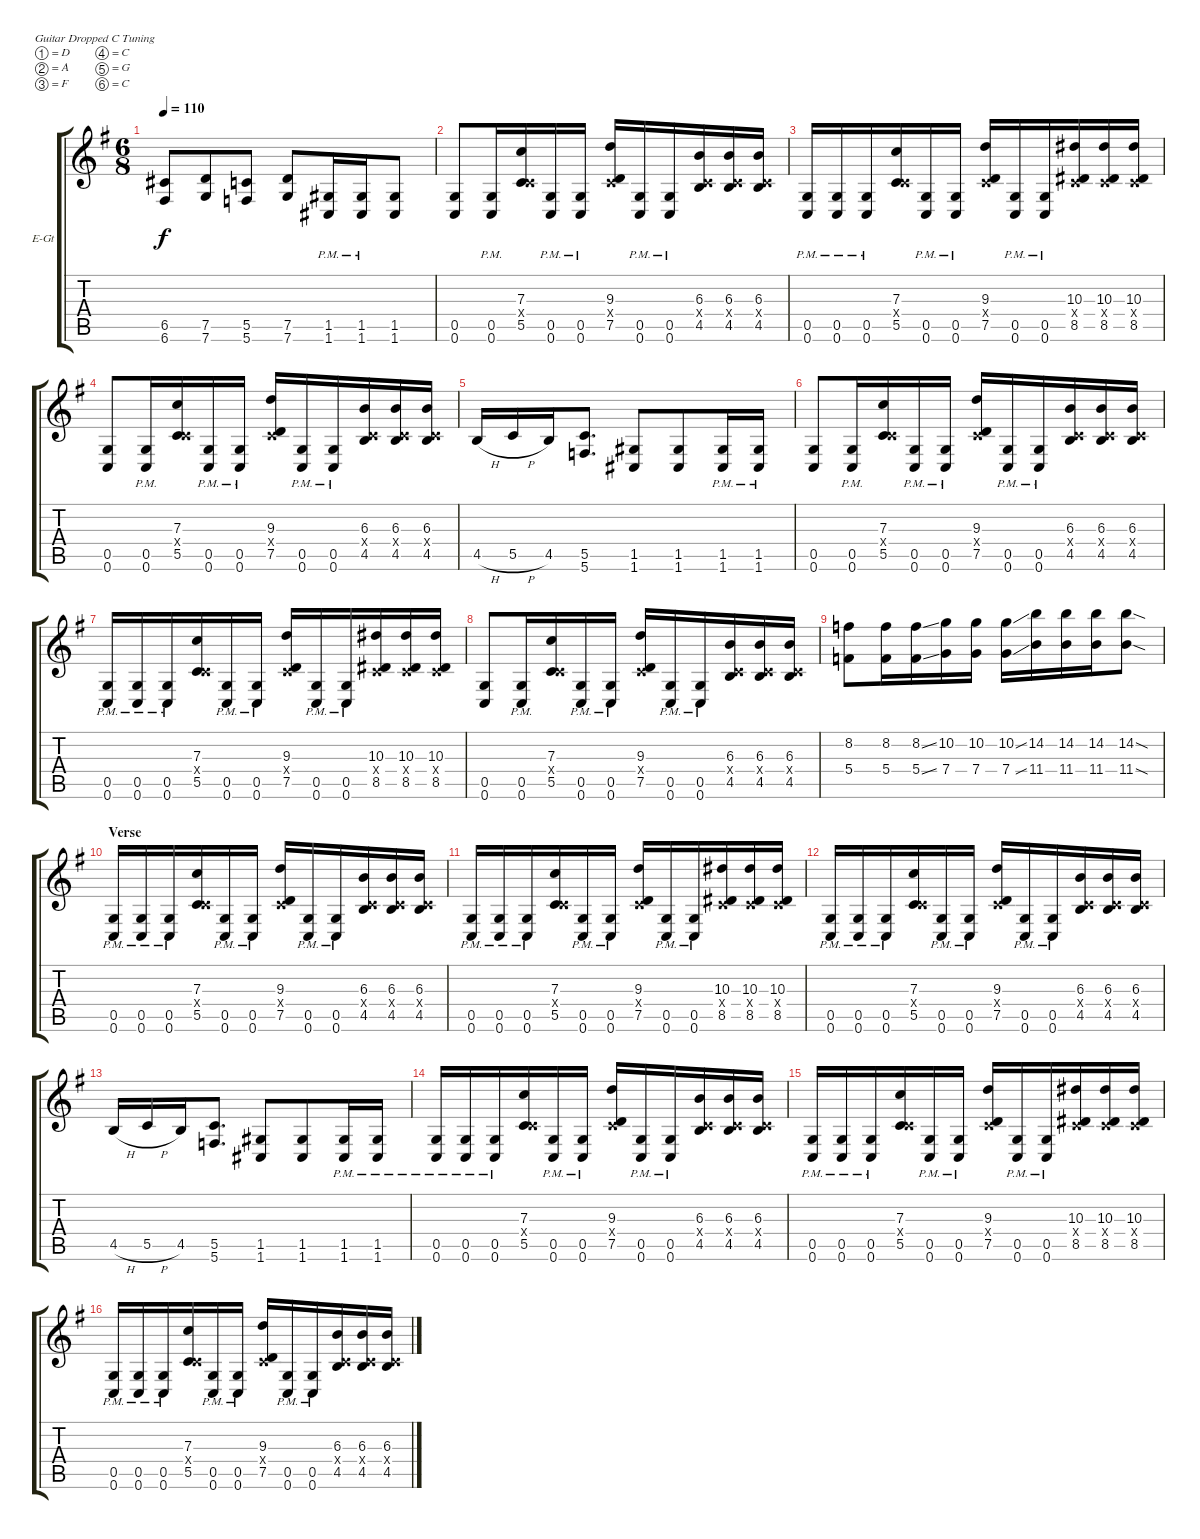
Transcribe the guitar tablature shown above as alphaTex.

\bracketExtendMode groupsimilarinstruments
\firstSystemTrackNameOrientation horizontal
\otherSystemsTrackNameOrientation horizontal
\track ("Electric Guitar 2" "E-Gt") {instrument distortionguitar}
\staff {score tabs}
\tuning (D4 A3 F3 C3 G2 C2)
\ts (6 8)
\tempo 110
\clef g2
\ks eminor
(6.6 6.5).8{dy f} (7.6 7.5).8 (5.6 5.5).8 (7.5 7.6).8 (1.6{pm} 1.5{pm}).16 (1.6{pm} 1.5{pm}).16 (1.5 1.6).8 |
(0.6 0.5).8 (0.6{pm} 0.5{pm}).16 (5.5 7.3 0.4{x}).16 (0.6{pm} 0.5{pm}).16 (0.6{pm} 0.5{pm}).16 (7.5 9.3 0.4{x}).16 (0.6{pm} 0.5{pm}).16 (0.6{pm} 0.5{pm}).16 (4.5 6.3 0.4{x}).16 (4.5 6.3 0.4{x}).16 (4.5 6.3 0.4{x}).16 |
(0.6{pm} 0.5{pm}).16 (0.6{pm} 0.5{pm}).16 (0.6{pm} 0.5{pm}).16 (5.5 7.3 0.4{x}).16 (0.6{pm} 0.5{pm}).16 (0.6{pm} 0.5{pm}).16 (7.5 9.3 0.4{x}).16 (0.6{pm} 0.5{pm}).16 (0.6{pm} 0.5{pm}).16 (8.5 10.3 0.4{x}).16 (8.5 10.3 0.4{x}).16 (8.5 10.3 0.4{x}).16 |
(0.6 0.5).8 (0.6{pm} 0.5{pm}).16 (5.5 7.3 0.4{x}).16 (0.6{pm} 0.5{pm}).16 (0.6{pm} 0.5{pm}).16 (7.5 9.3 0.4{x}).16 (0.6{pm} 0.5{pm}).16 (0.6{pm} 0.5{pm}).16 (4.5 6.3 0.4{x}).16 (4.5 6.3 0.4{x}).16 (4.5 6.3 0.4{x}).16 |
4.5{h}.16 5.5{h}.16 4.5.16 (5.6 5.5).8{d} (1.6 1.5).8 (1.6 1.5).8 (1.5{pm} 1.6{pm}).16 (1.6{pm} 1.5{pm}).16 |
(0.6 0.5).8 (0.6{pm} 0.5{pm}).16 (5.5 7.3 0.4{x}).16 (0.6{pm} 0.5{pm}).16 (0.6{pm} 0.5{pm}).16 (7.5 9.3 0.4{x}).16 (0.6{pm} 0.5{pm}).16 (0.6{pm} 0.5{pm}).16 (4.5 6.3 0.4{x}).16 (4.5 6.3 0.4{x}).16 (4.5 6.3 0.4{x}).16 |
(0.6{pm} 0.5{pm}).16 (0.6{pm} 0.5{pm}).16 (0.6{pm} 0.5{pm}).16 (5.5 7.3 0.4{x}).16 (0.6{pm} 0.5{pm}).16 (0.6{pm} 0.5{pm}).16 (7.5 9.3 0.4{x}).16 (0.6{pm} 0.5{pm}).16 (0.6{pm} 0.5{pm}).16 (8.5 10.3 0.4{x}).16 (8.5 10.3 0.4{x}).16 (8.5 10.3 0.4{x}).16 |
(0.6 0.5).8 (0.6{pm} 0.5{pm}).16 (5.5 7.3 0.4{x}).16 (0.6{pm} 0.5{pm}).16 (0.6{pm} 0.5{pm}).16 (7.5 9.3 0.4{x}).16 (0.6{pm} 0.5{pm}).16 (0.6{pm} 0.5{pm}).16 (4.5 6.3 0.4{x}).16 (4.5 6.3 0.4{x}).16 (4.5 6.3 0.4{x}).16 |
(5.4 8.2).8 (8.2 5.4).16 (5.4{ss} 8.2{ss}).16 (7.4 10.2).16 (10.2 7.4).16 (7.4{ss} 10.2{ss}).16 (11.4 14.2).16 (11.4 14.2).16 (11.4 14.2).16 (11.4{sod} 14.2{sod}).8 |
\section ("" "Verse")
(0.6{pm} 0.5{pm}).16 (0.6{pm} 0.5{pm}).16 (0.6{pm} 0.5{pm}).16 (5.5 7.3 0.4{x}).16 (0.6{pm} 0.5{pm}).16 (0.6{pm} 0.5{pm}).16 (7.5 9.3 0.4{x}).16 (0.6{pm} 0.5{pm}).16 (0.6{pm} 0.5{pm}).16 (4.5 6.3 0.4{x}).16 (4.5 6.3 0.4{x}).16 (4.5 6.3 0.4{x}).16 |
(0.6{pm} 0.5{pm}).16 (0.6{pm} 0.5{pm}).16 (0.6{pm} 0.5{pm}).16 (5.5 7.3 0.4{x}).16 (0.6{pm} 0.5{pm}).16 (0.6{pm} 0.5{pm}).16 (7.5 9.3 0.4{x}).16 (0.6{pm} 0.5{pm}).16 (0.6{pm} 0.5{pm}).16 (8.5 10.3 0.4{x}).16 (8.5 10.3 0.4{x}).16 (8.5 10.3 0.4{x}).16 |
(0.6{pm} 0.5{pm}).16 (0.6{pm} 0.5{pm}).16 (0.6{pm} 0.5{pm}).16 (5.5 7.3 0.4{x}).16 (0.6{pm} 0.5{pm}).16 (0.6{pm} 0.5{pm}).16 (7.5 9.3 0.4{x}).16 (0.6{pm} 0.5{pm}).16 (0.6{pm} 0.5{pm}).16 (4.5 6.3 0.4{x}).16 (4.5 6.3 0.4{x}).16 (4.5 6.3 0.4{x}).16 |
4.5{h}.16 5.5{h}.16 4.5.16 (5.6 5.5).8{d} (1.6 1.5).8 (1.6 1.5).8 (1.5{pm} 1.6{pm}).16 (1.6{pm} 1.5{pm}).16 |
(0.6{pm} 0.5{pm}).16 (0.6{pm} 0.5{pm}).16 (0.6{pm} 0.5{pm}).16 (5.5 7.3 0.4{x}).16 (0.6{pm} 0.5{pm}).16 (0.6{pm} 0.5{pm}).16 (7.5 9.3 0.4{x}).16 (0.6{pm} 0.5{pm}).16 (0.6{pm} 0.5{pm}).16 (4.5 6.3 0.4{x}).16 (4.5 6.3 0.4{x}).16 (4.5 6.3 0.4{x}).16 |
(0.6{pm} 0.5{pm}).16 (0.6{pm} 0.5{pm}).16 (0.6{pm} 0.5{pm}).16 (5.5 7.3 0.4{x}).16 (0.6{pm} 0.5{pm}).16 (0.6{pm} 0.5{pm}).16 (7.5 9.3 0.4{x}).16 (0.6{pm} 0.5{pm}).16 (0.6{pm} 0.5{pm}).16 (8.5 10.3 0.4{x}).16 (8.5 10.3 0.4{x}).16 (8.5 10.3 0.4{x}).16 |
(0.6{pm} 0.5{pm}).16 (0.6{pm} 0.5{pm}).16 (0.6{pm} 0.5{pm}).16 (5.5 7.3 0.4{x}).16 (0.6{pm} 0.5{pm}).16 (0.6{pm} 0.5{pm}).16 (7.5 9.3 0.4{x}).16 (0.6{pm} 0.5{pm}).16 (0.6{pm} 0.5{pm}).16 (4.5 6.3 0.4{x}).16 (4.5 6.3 0.4{x}).16 (4.5 6.3 0.4{x}).16
